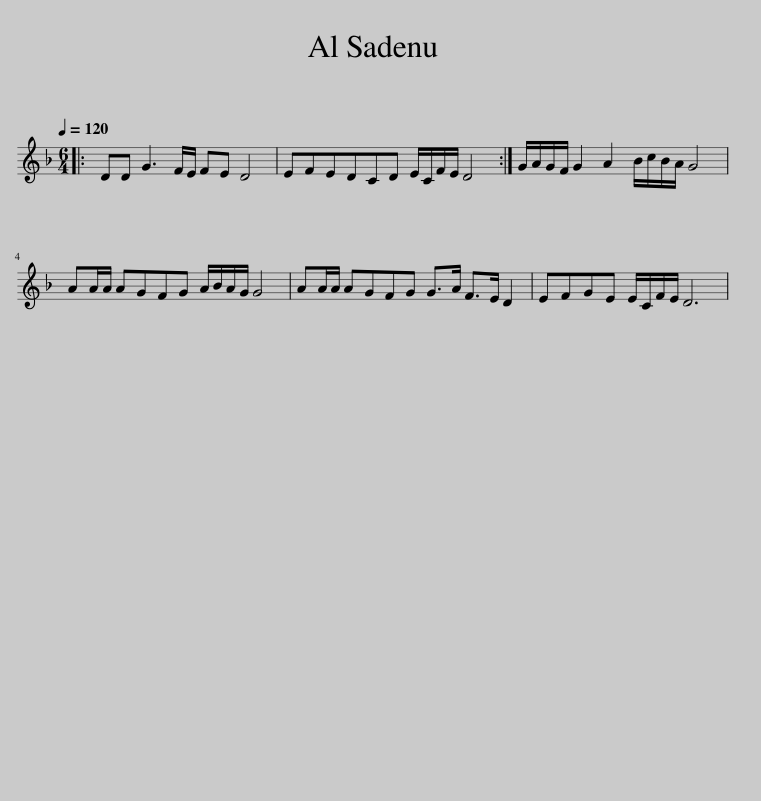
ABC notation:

X:1
L:1/8
Q:1/4=120
M:6/4
I:linebreak $
K:Dmin
V:1 treble
V:1
|: DD G3 F/E/ FE D4 | EFEDCD E/C/F/E/ D4 :| G/A/G/F/ G2 A2 B/c/B/A/ G4 |$ AA/A/ AGFG A/B/A/G/ G4 | AA/A/ AGFG G>A F>E D2 | %5
 EFGE E/C/F/E/ D6 | %6
